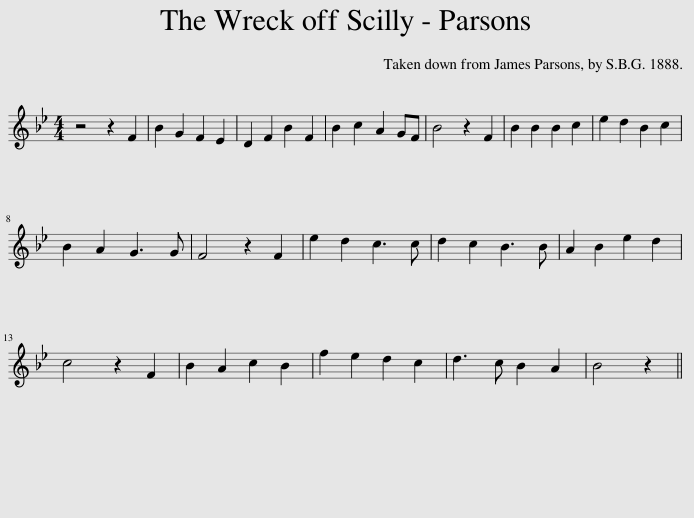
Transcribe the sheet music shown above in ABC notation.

X:1
L:1/8
M:4/4
I:linebreak $
K:Bb
V:1 treble
V:1
 z4 z2 F2 | B2 G2 F2 E2 | D2 F2 B2 F2 | B2 c2 A2 GF | B4 z2 F2 | %5
 B2 B2 B2 c2 | e2 d2 B2 c2 |$ B2 A2 G3 G | F4 z2 F2 | e2 d2 c3 c | %10
 d2 c2 B3 B | A2 B2 e2 d2 |$ c4 z2 F2 | B2 A2 c2 B2 | f2 e2 d2 c2 | %15
 d3 c B2 A2 | B4 z2 || %17
